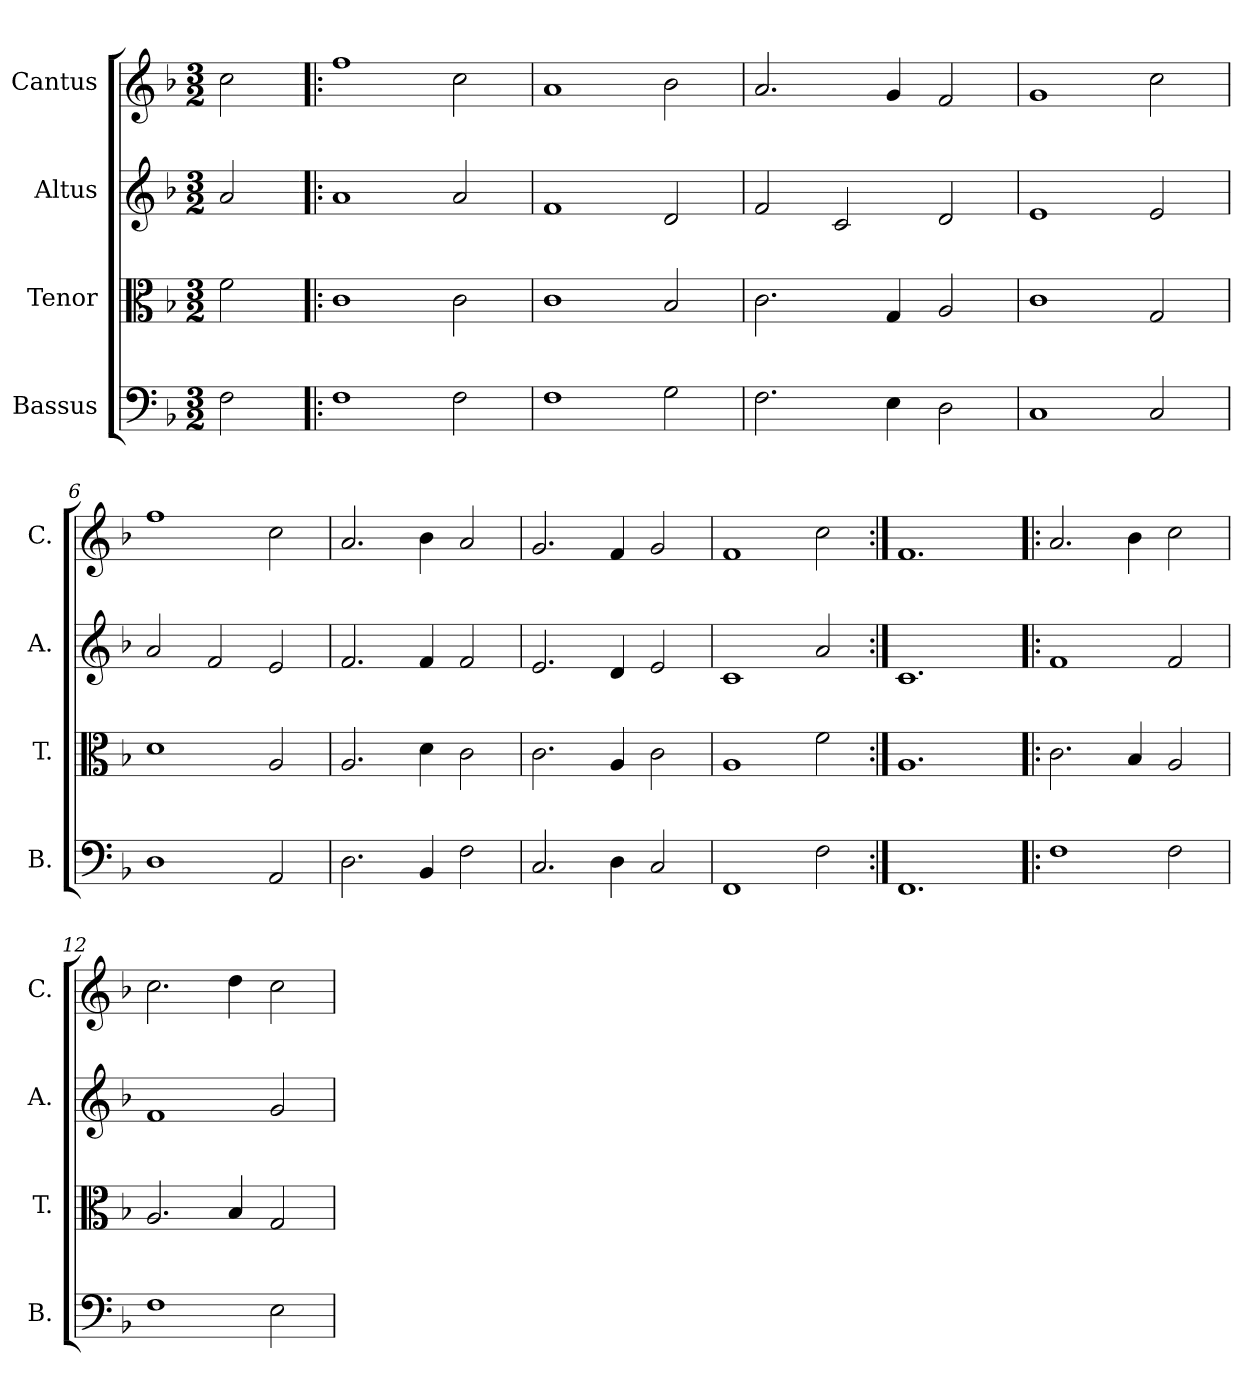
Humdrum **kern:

**kern	**kern	**kern	**kern
*part4	*part3	*part2	*part1
*staff4	*staff3	*staff2	*staff1
*I"Bassus	*I"Tenor	*I"Altus	*I"Cantus
*I'B.	*I'T.	*I'A.	*I'C.
*clefF4	*clefC3	*clefG2	*clefG2
*k[b-]	*k[b-]	*k[b-]	*k[b-]
*F:	*F:	*F:	*F:
*M3/2	*M3/2	*M3/2	*M3/2
=1	=1	=1	=1
2F\	2f\	2a/	2cc\
=2!|:	=2!|:	=2!|:	=2!|:
1F\	1c\	1a/	1ff\
2F\	2c\	2a/	2cc\
=3	=3	=3	=3
1F\	1c\	1f/	1a/
2G\	2B-/	2d/	2b-\
=4	=4	=4	=4
2.F\	2.c\	2f/	2.a/
.	.	2c/	.
4E\	4G/	.	4g/
2D\	2A/	2d/	2f/
=5	=5	=5	=5
1C/	1c\	1e/	1g/
2C/	2G/	2e/	2cc\
=6	=6	=6	=6
1D\	1d\	2a/	1ff\
.	.	2f/	.
2AA/	2A/	2e/	2cc\
=7	=7	=7	=7
2.D\	2.A/	2.f/	2.a/
4BB-/	4d\	4f/	4b-\
2F\	2c\	2f/	2a/
=8	=8	=8	=8
2.C/	2.c\	2.e/	2.g/
4D\	4A/	4d/	4f/
2C/	2c\	2e/	2g/
=9	=9	=9	=9
1FF/	1A/	1c/	1f/
2F\	2f\	2a/	2cc\
=10:|!	=10:|!	=10:|!	=10:|!
1.FF/	1.A/	1.c/	1.f/
=11!|:	=11!|:	=11!|:	=11!|:
1F\	2.c\	1f/	2.a/
.	4B-/	.	4b-\
2F\	2A/	2f/	2cc\
!!LO:LB:g=z
=12	=12	=12	=12
1F\	2.A/	1f/	2.cc\
.	4B-/	.	4dd\
2E\	2G/	2g/	2cc\
=	=	=	=
*-	*-	*-	*-
